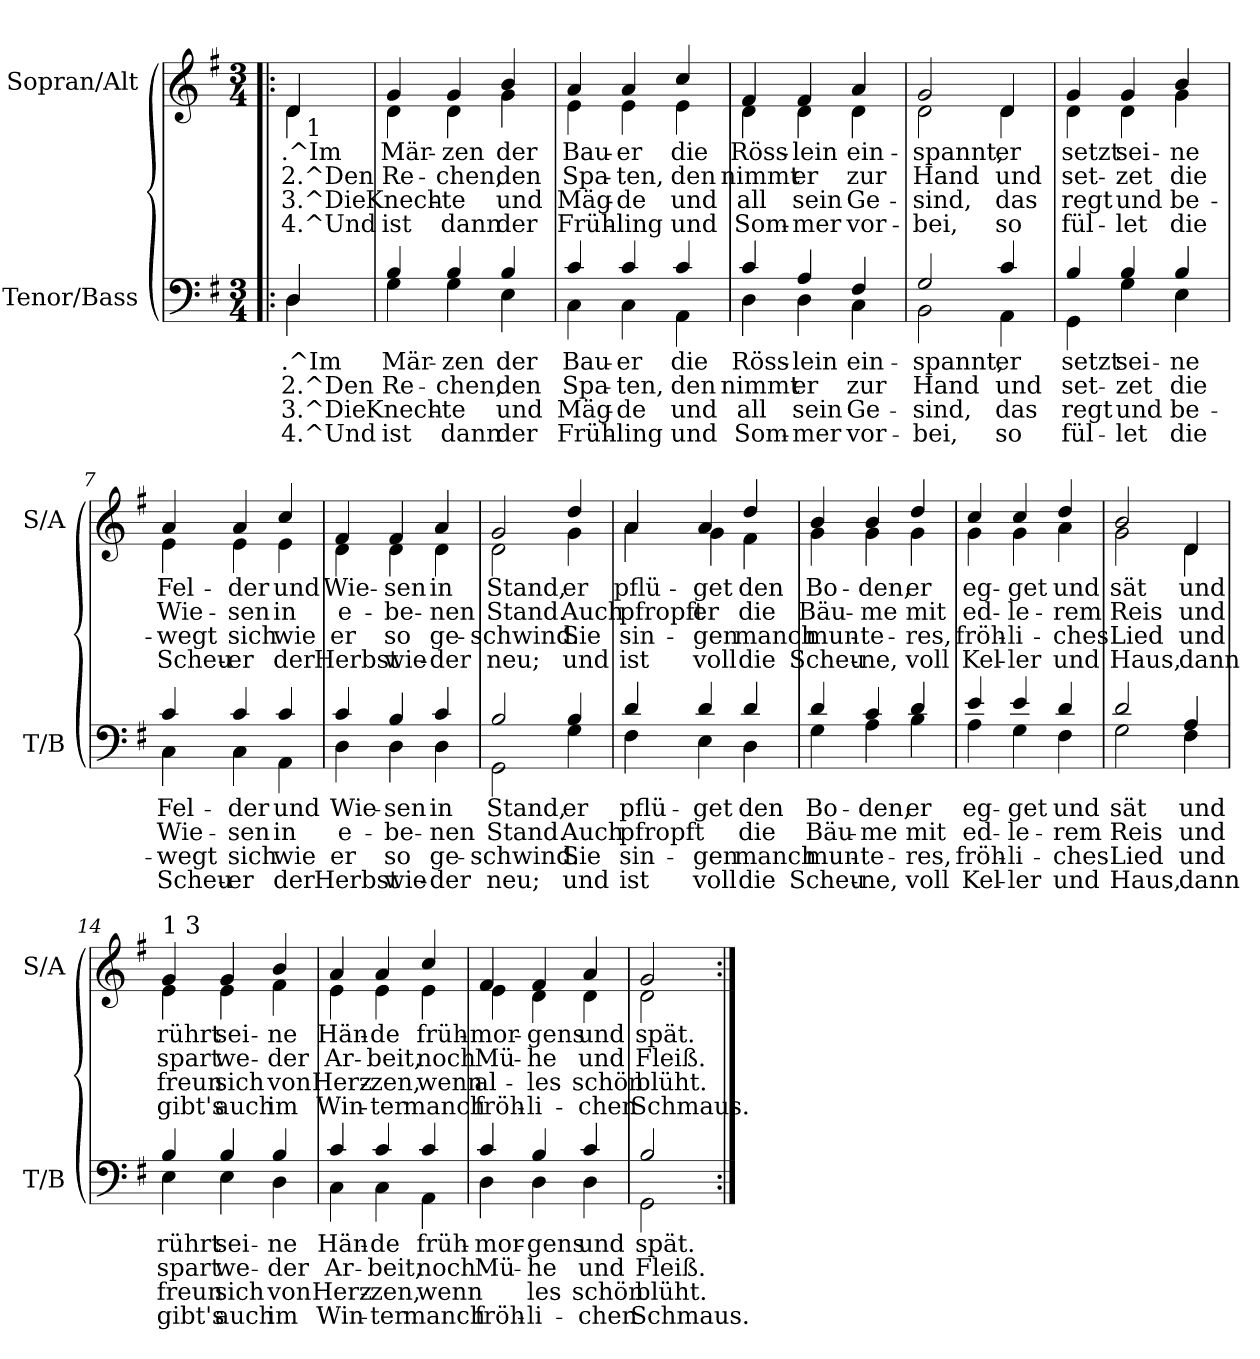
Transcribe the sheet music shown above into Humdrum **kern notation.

**kern	**text	**text	**text	**text	**kern	**text	**text	**text	**text
*part2	*part2	*part2	*part2	*part2	*part1	*part1	*part1	*part1	*part1
*staff2	*staff2	*staff2	*staff2	*staff2	*staff1	*staff1	*staff1	*staff1	*staff1
*I"Tenor/Bass	*	*	*	*	*I"Sopran/Alt	*	*	*	*
*I'T/B	*	*	*	*	*I'S/A	*	*	*	*
!!LO:PB:g=z
*stria5	*	*	*	*	*stria5	*	*	*	*
*clefF4	*	*	*	*	*clefG2	*	*	*	*
*k[f#]	*	*	*	*	*k[f#]	*	*	*	*
*G:	*	*	*	*	*G:	*	*	*	*
*M3/4	*	*	*	*	*M3/4	*	*	*	*
=1!|:	=1!|:	=1!|:	=1!|:	=1!|:	=1!|:	=1!|:	=1!|:	=1!|:	=1!|:
*^	*	*	*	*	*	*	*	*	*
!	!	!LO:LY:a:rj	!LO:LY:a:rj	!LO:LY:a:rj	!LO:LY:a:rj	!	!LO:LY:b:rj	!LO:LY:b:rj	!LO:LY:b:rj	!LO:LY:b:rj
*	*	*	*	*	*	*^	*	*	*	*
*	*	*	*	*	*	*	*^	*	*	*	*
4D/	4D\	.^Im	2.^Den	3.^Die	4.^Und	4d/	4d\	32.ryy	.^Im	2.^Den	3.^Die	4.^Und
!	!	!	!	!	!	!	!	!LO:TX:b:t=1	!	!	!	!
.	.	.	.	.	.	.	.	8ryy	.	.	.	.
.	.	.	.	.	.	.	.	16ryy	.	.	.	.
.	.	.	.	.	.	.	.	64ryy	.	.	.	.
=2	=2	=2	=2	=2	=2	=2	=2	=2	=2	=2	=2	=2
!	!	!LO:LY:a:rj	!LO:LY:a:rj	!LO:LY:a:rj	!LO:LY:a:rj	!	!	!	!LO:LY:b:rj	!LO:LY:b:rj	!LO:LY:b:rj	!LO:LY:b:rj
*	*	*	*	*	*	*	*v	*v	*	*	*	*
4B/	4G\	Mär-	-Re-	-Knech-	-ist	4g/	4d\	Mär-	-Re-	-Knech-	-ist
!	!	!LO:LY:a:rj	!LO:LY:a:rj	!LO:LY:a:rj	!LO:LY:a:rj	!	!	!LO:LY:b:rj	!LO:LY:b:rj	!LO:LY:b:rj	!LO:LY:b:rj
4B/	4G\	zen	chen,	te	dann	4g/	4d\	zen	chen,	te	dann
!	!	!LO:LY:a:rj	!LO:LY:a:rj	!LO:LY:a:rj	!LO:LY:a:rj	!	!	!LO:LY:b:rj	!LO:LY:b:rj	!LO:LY:b:rj	!LO:LY:b:rj
4B/	4E\	der	den	und	der	4b/	4g\	der	den	und	der
=3	=3	=3	=3	=3	=3	=3	=3	=3	=3	=3	=3
!	!	!LO:LY:a:rj	!LO:LY:a:rj	!LO:LY:a:rj	!LO:LY:a:rj	!	!	!LO:LY:b:rj	!LO:LY:b:rj	!LO:LY:b:rj	!LO:LY:b:rj
4c/	4C\	Bau-	-Spa-	-Mäg-	-Früh-	4a/	4e\	Bau-	-Spa-	-Mäg-	-Früh-
!	!	!LO:LY:a:rj	!LO:LY:a:rj	!LO:LY:a:rj	!LO:LY:a:rj	!	!	!LO:LY:b:rj	!LO:LY:b:rj	!LO:LY:b:rj	!LO:LY:b:rj
4c/	4C\	-er	ten,	de	ling	4a/	4e\	-er	ten,	de	ling
!	!	!LO:LY:a:rj	!LO:LY:a:rj	!LO:LY:a:rj	!LO:LY:a:rj	!	!	!LO:LY:b:rj	!LO:LY:b:rj	!LO:LY:b:rj	!LO:LY:b:rj
4c/	4AA\	die	den	und	und	4cc/	4e\	die	den	und	und
=4	=4	=4	=4	=4	=4	=4	=4	=4	=4	=4	=4
!	!	!LO:LY:a:rj	!LO:LY:a:rj	!LO:LY:a:rj	!LO:LY:a:rj	!	!	!LO:LY:b:rj	!LO:LY:b:rj	!LO:LY:b:rj	!LO:LY:b:rj
4c/	4D\	Röss-	-nimmt	all	Som-	4f#/	4d\	Röss-	-nimmt	all	Som-
!	!	!LO:LY:a:rj	!LO:LY:a:rj	!LO:LY:a:rj	!LO:LY:a:rj	!	!	!LO:LY:b:rj	!LO:LY:b:rj	!LO:LY:b:rj	!LO:LY:b:rj
4A/	4D\	-lein	er	sein	mer	4f#/	4d\	-lein	er	sein	mer
!	!	!LO:LY:a:rj	!LO:LY:a:rj	!LO:LY:a:rj	!LO:LY:a:rj	!	!	!LO:LY:b:rj	!LO:LY:b:rj	!LO:LY:b:rj	!LO:LY:b:rj
4F#/	4C\	ein-	-zur	Ge-	-vor-	4a/	4d\	ein-	-zur	Ge-	-vor-
=5	=5	=5	=5	=5	=5	=5	=5	=5	=5	=5	=5
!	!	!LO:LY:a:rj	!LO:LY:a:rj	!LO:LY:a:rj	!LO:LY:a:rj	!	!	!LO:LY:b:rj	!LO:LY:b:rj	!LO:LY:b:rj	!LO:LY:b:rj
2G/	2BB\	-spannt,	Hand	sind,	bei,	2g/	2d\	-spannt,	Hand	sind,	bei,
!	!	!LO:LY:a:rj	!LO:LY:a:rj	!LO:LY:a:rj	!LO:LY:a:rj	!	!	!LO:LY:b:rj	!LO:LY:b:rj	!LO:LY:b:rj	!LO:LY:b:rj
4c/	4AA\	er	und	das	so	4d/	4d\	er	und	das	so
!!LO:LB:g=z	!!
=6	=6	=6	=6	=6	=6	=6	=6	=6	=6	=6	=6
!	!	!LO:LY:a:rj	!LO:LY:a:rj	!LO:LY:a:rj	!LO:LY:a:rj	!	!	!LO:LY:b:rj	!LO:LY:b:rj	!LO:LY:b:rj	!LO:LY:b:rj
4B/	4GG\	setzt	set-	-regt	fül-	4g/	4d\	setzt	set-	-regt	fül-
!	!	!LO:LY:a:rj	!LO:LY:a:rj	!LO:LY:a:rj	!LO:LY:a:rj	!	!	!LO:LY:b:rj	!LO:LY:b:rj	!LO:LY:b:rj	!LO:LY:b:rj
4B/	4G\	-sei-	-zet	und	let	4g/	4d\	-sei-	-zet	und	let
!	!	!LO:LY:a:rj	!LO:LY:a:rj	!LO:LY:a:rj	!LO:LY:a:rj	!	!	!LO:LY:b:rj	!LO:LY:b:rj	!LO:LY:b:rj	!LO:LY:b:rj
4B/	4E\	ne	die	be-	-die	4b/	4g\	ne	die	be-	-die
=7	=7	=7	=7	=7	=7	=7	=7	=7	=7	=7	=7
!	!	!LO:LY:a:rj	!LO:LY:a:rj	!LO:LY:a:rj	!LO:LY:a:rj	!	!	!LO:LY:b:rj	!LO:LY:b:rj	!LO:LY:b:rj	!LO:LY:b:rj
4c/	4C\	Fel-	-Wie-	-wegt	Scheu-	4a/	4e\	Fel-	-Wie-	-wegt	Scheu-
!	!	!LO:LY:a:rj	!LO:LY:a:rj	!LO:LY:a:rj	!LO:LY:a:rj	!	!	!LO:LY:b:rj	!LO:LY:b:rj	!LO:LY:b:rj	!LO:LY:b:rj
4c/	4C\	-der	sen	sich	er	4a/	4e\	-der	sen	sich	er
!	!	!LO:LY:a:rj	!LO:LY:a:rj	!LO:LY:a:rj	!LO:LY:a:rj	!	!	!LO:LY:b:rj	!LO:LY:b:rj	!LO:LY:b:rj	!LO:LY:b:rj
4c/	4AA\	und	in	wie	der	4cc/	4e\	und	in	wie	der
=8	=8	=8	=8	=8	=8	=8	=8	=8	=8	=8	=8
!	!	!LO:LY:a:rj	!LO:LY:a:rj	!LO:LY:a:rj	!LO:LY:a:rj	!	!	!LO:LY:b:rj	!LO:LY:b:rj	!LO:LY:b:rj	!LO:LY:b:rj
4c/	4D\	Wie-	-e-	-er	Herbst	4f#/	4d\	Wie-	-e-	-er	Herbst
!	!	!LO:LY:a:rj	!LO:LY:a:rj	!LO:LY:a:rj	!LO:LY:a:rj	!	!	!LO:LY:b:rj	!LO:LY:b:rj	!LO:LY:b:rj	!LO:LY:b:rj
4B/	4D\	sen	be-	-so	wie-	4f#/	4d\	sen	be-	-so	wie-
!	!	!LO:LY:a:rj	!LO:LY:a:rj	!LO:LY:a:rj	!LO:LY:a:rj	!	!	!LO:LY:b:rj	!LO:LY:b:rj	!LO:LY:b:rj	!LO:LY:b:rj
4c/	4D\	-in	nen	ge-	-der	4a/	4d\	-in	nen	ge-	-der
=9	=9	=9	=9	=9	=9	=9	=9	=9	=9	=9	=9
!	!	!LO:LY:a:rj	!LO:LY:a:rj	!LO:LY:a:rj	!LO:LY:a:rj	!	!	!LO:LY:b:rj	!LO:LY:b:rj	!LO:LY:b:rj	!LO:LY:b:rj
2B/	2GG\	Stand,	Stand.	schwind.	neu;	2g/	2d\	Stand,	Stand.	schwind.	neu;
!	!	!LO:LY:a:rj	!LO:LY:a:rj	!LO:LY:a:rj	!LO:LY:a:rj	!	!	!LO:LY:b:rj	!LO:LY:b:rj	!LO:LY:b:rj	!LO:LY:b:rj
4B/	4G\	er	Auch	Sie	und	4dd/	4g\	er	Auch	Sie	und
!!LO:LB:g=z	!!
=10	=10	=10	=10	=10	=10	=10	=10	=10	=10	=10	=10
!	!	!LO:LY:a:rj	!LO:LY:a:rj	!LO:LY:a:rj	!LO:LY:a:rj	!	!	!LO:LY:b:rj	!LO:LY:b:rj	!LO:LY:b:rj	!LO:LY:b:rj
4F#\	4d/	pflü-	-pfropft	sin-	-ist	4a/	4a\	pflü-	-pfropft	sin-	-ist
!	!	!LO:LY:a:rj	!LO:LY:a:rj	!LO:LY:a:rj	!LO:LY:a:rj	!	!	!LO:LY:b:rj	!LO:LY:b:rj	!LO:LY:b:rj	!LO:LY:b:rj
4d/	4E\	get	.	gen	voll	4a/	4g\	get	er	gen	voll
!	!	!LO:LY:a:rj	!LO:LY:a:rj	!LO:LY:a:rj	!LO:LY:a:rj	!	!	!LO:LY:b:rj	!LO:LY:b:rj	!LO:LY:b:rj	!LO:LY:b:rj
4d/	4D\	den	die	manch	die	4dd/	4f#\	den	die	manch	die
=11	=11	=11	=11	=11	=11	=11	=11	=11	=11	=11	=11
!	!	!LO:LY:a:rj	!LO:LY:a:rj	!LO:LY:a:rj	!LO:LY:a:rj	!	!	!LO:LY:b:rj	!LO:LY:b:rj	!LO:LY:b:rj	!LO:LY:b:rj
4d/	4G\	Bo-	-Bäu-	-mun-	-Scheu-	4b/	4g\	Bo-	-Bäu-	-mun-	-Scheu-
!	!	!LO:LY:a:rj	!LO:LY:a:rj	!LO:LY:a:rj	!LO:LY:a:rj	!	!	!LO:LY:b:rj	!LO:LY:b:rj	!LO:LY:b:rj	!LO:LY:b:rj
4c/	4A\	-den,	me	te-	-ne,	4b/	4g\	-den,	me	te-	-ne,
!	!	!LO:LY:a:rj	!LO:LY:a:rj	!LO:LY:a:rj	!LO:LY:a:rj	!	!	!LO:LY:b:rj	!LO:LY:b:rj	!LO:LY:b:rj	!LO:LY:b:rj
4d/	4B\	er	mit	res,	voll	4dd/	4g\	er	mit	res,	voll
=12	=12	=12	=12	=12	=12	=12	=12	=12	=12	=12	=12
!	!	!LO:LY:a:rj	!LO:LY:a:rj	!LO:LY:a:rj	!LO:LY:a:rj	!	!	!LO:LY:b:rj	!LO:LY:b:rj	!LO:LY:b:rj	!LO:LY:b:rj
4e/	4A\	eg-	-ed-	-fröh-	-Kel-	4cc/	4g\	eg-	-ed-	-fröh-	-Kel-
!	!	!LO:LY:a:rj	!LO:LY:a:rj	!LO:LY:a:rj	!LO:LY:a:rj	!	!	!LO:LY:b:rj	!LO:LY:b:rj	!LO:LY:b:rj	!LO:LY:b:rj
4e/	4G\	-get	le-	-li-	-ler	4cc/	4g\	-get	le-	-li-	-ler
!	!	!LO:LY:a:rj	!LO:LY:a:rj	!LO:LY:a:rj	!LO:LY:a:rj	!	!	!LO:LY:b:rj	!LO:LY:b:rj	!LO:LY:b:rj	!LO:LY:b:rj
4d/	4F#\	und	rem	ches	und	4dd/	4a\	und	rem	ches	und
=13	=13	=13	=13	=13	=13	=13	=13	=13	=13	=13	=13
!	!	!LO:LY:a:rj	!LO:LY:a:rj	!LO:LY:a:rj	!LO:LY:a:rj	!	!	!LO:LY:b:rj	!LO:LY:b:rj	!LO:LY:b:rj	!LO:LY:b:rj
2d/	2G\	sät	Reis	Lied	Haus,	2b/	2g\	sät	Reis	Lied	Haus,
!	!	!LO:LY:a:rj	!LO:LY:a:rj	!LO:LY:a:rj	!LO:LY:a:rj	!	!	!LO:LY:b:rj	!LO:LY:b:rj	!LO:LY:b:rj	!LO:LY:b:rj
4A/	4F#\	und	und	und	dann	4d/	4d\	und	und	und	dann
!!LO:LB:g=z	!!
=14	=14	=14	=14	=14	=14	=14	=14	=14	=14	=14	=14
!	!	!	!	!	!	!LO:TX:a:t=1 3	!	!	!	!	!
!	!	!LO:LY:a:rj	!LO:LY:a:rj	!LO:LY:a:rj	!LO:LY:a:rj	!	!	!LO:LY:b:rj	!LO:LY:b:rj	!LO:LY:b:rj	!LO:LY:b:rj
4B/	4E\	rührt	spart	freun	gibt's	4g/	4e\	rührt	spart	freun	gibt's
!	!	!LO:LY:a:rj	!LO:LY:a:rj	!LO:LY:a:rj	!LO:LY:a:rj	!	!	!LO:LY:b:rj	!LO:LY:b:rj	!LO:LY:b:rj	!LO:LY:b:rj
4B/	4E\	sei-	-we-	-sich	auch	4g/	4e\	sei-	-we-	-sich	auch
!	!	!LO:LY:a:rj	!LO:LY:a:rj	!LO:LY:a:rj	!LO:LY:a:rj	!	!	!LO:LY:b:rj	!LO:LY:b:rj	!LO:LY:b:rj	!LO:LY:b:rj
4B/	4D\	ne	der	von	im	4b/	4f#\	ne	der	von	im
=15	=15	=15	=15	=15	=15	=15	=15	=15	=15	=15	=15
!	!	!LO:LY:a:rj	!LO:LY:a:rj	!LO:LY:a:rj	!LO:LY:a:rj	!	!	!LO:LY:b:rj	!LO:LY:b:rj	!LO:LY:b:rj	!LO:LY:b:rj
4c/	4C\	Hän-	-Ar-	-Herz-	-Win-	4a/	4e\	Hän-	-Ar-	-Herz-	-Win-
!	!	!LO:LY:a:rj	!LO:LY:a:rj	!LO:LY:a:rj	!LO:LY:a:rj	!	!	!LO:LY:b:rj	!LO:LY:b:rj	!LO:LY:b:rj	!LO:LY:b:rj
4c/	4C\	-de	beit,	zen,	ter	4a/	4e\	-de	beit,	zen,	ter
!	!	!LO:LY:a:rj	!LO:LY:a:rj	!LO:LY:a:rj	!LO:LY:a:rj	!	!	!LO:LY:b:rj	!LO:LY:b:rj	!LO:LY:b:rj	!LO:LY:b:rj
4c/	4AA\	früh-	-noch	wenn	manch	4cc/	4e\	früh-	-noch	wenn	manch
=16	=16	=16	=16	=16	=16	=16	=16	=16	=16	=16	=16
!	!	!LO:LY:a:rj	!LO:LY:a:rj	!LO:LY:a:rj	!LO:LY:a:rj	!	!	!LO:LY:b:rj	!LO:LY:b:rj	!LO:LY:b:rj	!LO:LY:b:rj
4c/	4D\	mor-	-Mü-	-	fröh-	4f#/	4e\	mor-	-Mü-	-al-	-fröh-
!	!	!LO:LY:a:rj	!LO:LY:a:rj	!LO:LY:a:rj	!LO:LY:a:rj	!	!	!LO:LY:b:rj	!LO:LY:b:rj	!LO:LY:b:rj	!LO:LY:b:rj
4B/	4D\	-gens	he	les	li-	4f#/	4d\	-gens	he	les	li-
!	!	!LO:LY:a:rj	!LO:LY:a:rj	!LO:LY:a:rj	!LO:LY:a:rj	!	!	!LO:LY:b:rj	!LO:LY:b:rj	!LO:LY:b:rj	!LO:LY:b:rj
4c/	4D\	-und	und	schön	chen	4a/	4d\	-und	und	schön	chen
=17	=17	=17	=17	=17	=17	=17	=17	=17	=17	=17	=17
!	!	!LO:LY:a:rj	!LO:LY:a:rj	!LO:LY:a:rj	!LO:LY:a:rj	!	!	!LO:LY:b:rj	!LO:LY:b:rj	!LO:LY:b:rj	!LO:LY:b:rj
2B/	2GG\	spät.	Fleiß.	blüht.	Schmaus.	2g/	2d\	spät.	Fleiß.	blüht.	Schmaus.
*v	*v	*	*	*	*	*	*	*	*	*	*
*	*	*	*	*	*v	*v	*	*	*	*
=:|!	=:|!	=:|!	=:|!	=:|!	=:|!	=:|!	=:|!	=:|!	=:|!
*-	*-	*-	*-	*-	*-	*-	*-	*-	*-
